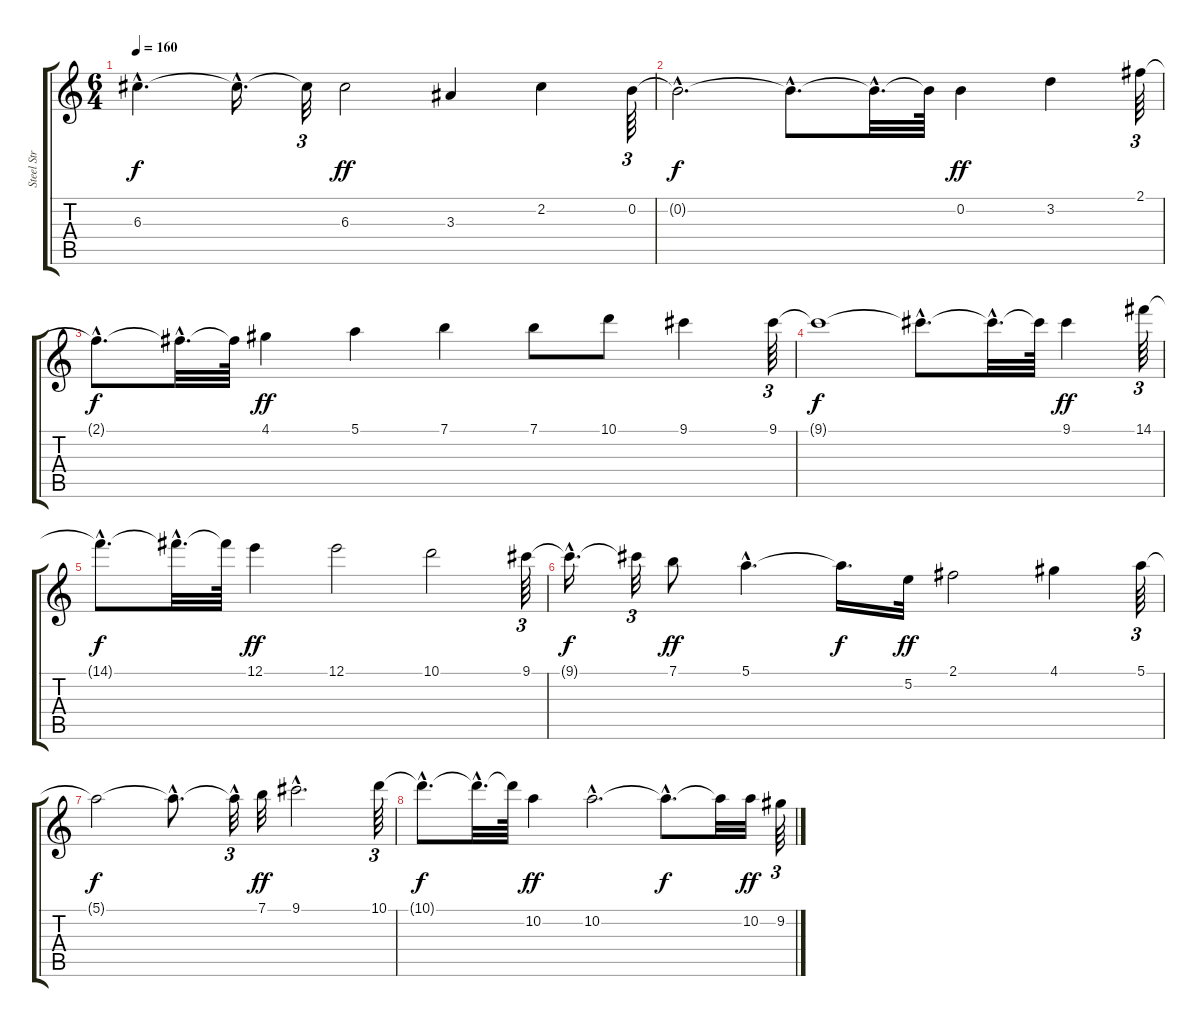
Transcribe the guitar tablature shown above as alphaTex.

\track ("Steel Str Gtr (Al Di Meola)" "Steel Str ") {instrument acousticguitarsteel}
\staff {score tabs}
\tuning (E4 B3 G3 D3 A2 E2) {hide}
\ts (6 4)
\tempo 160
\clef g2
\ks c
6.3{hac t}.4{d dy f} 6.3{hac t}.16{d} 6.3{t}.32{tu (3 2)} 6.3.2{dy ff} 3.3.4 2.2.4 0.2.64{tu (3 2)} |
0.2{hac t}.2{d dy f} 0.2{hac t}.8{d} 0.2{hac t}.32{d} 0.2{t}.64 0.2.4{dy ff} 3.2.4 2.1.64{tu (3 2)} |
2.1{hac t}.8{d dy f} 2.1{hac t}.32{d} 2.1{t}.64 4.1.4{dy ff} 5.1.4 7.1.4 7.1.8 10.1.8 9.1.4 9.1.64{tu (3 2)} |
9.1{t}.1{dy f} 9.1{hac t}.8{d} 9.1{hac t}.32{d} 9.1{t}.64 9.1.4{dy ff} 14.1.64{tu (3 2)} |
14.1{hac t}.8{d dy f} 14.1{hac t}.32{d} 14.1{t}.64 12.1.4{dy ff} 12.1.2 10.1.2 9.1.64{tu (3 2)} |
9.1{hac t}.16{d dy f} 9.1{t}.32{tu (3 2)} 7.1.8{dy ff} 5.1{hac}.4{d} 5.1{t}.16{d dy f} 5.2.32{dy ff} 2.1.2 4.1.4 5.1.64{tu (3 2)} |
5.1{t}.2{dy f} 5.1{hac t}.8{d} 5.1{hac t}.32{tu (3 2)} 7.1.32{dy ff} 9.1{hac}.2{d} 10.1.64{tu (3 2)} |
10.1{hac t}.8{d dy f} 10.1{hac t}.32{d} 10.1{t}.64 10.2.4{dy ff} 10.2{hac}.2{d} 10.2{hac t}.8{d dy f} 10.2{t}.32 10.2.32{dy ff} 9.2.64{tu (3 2)}
